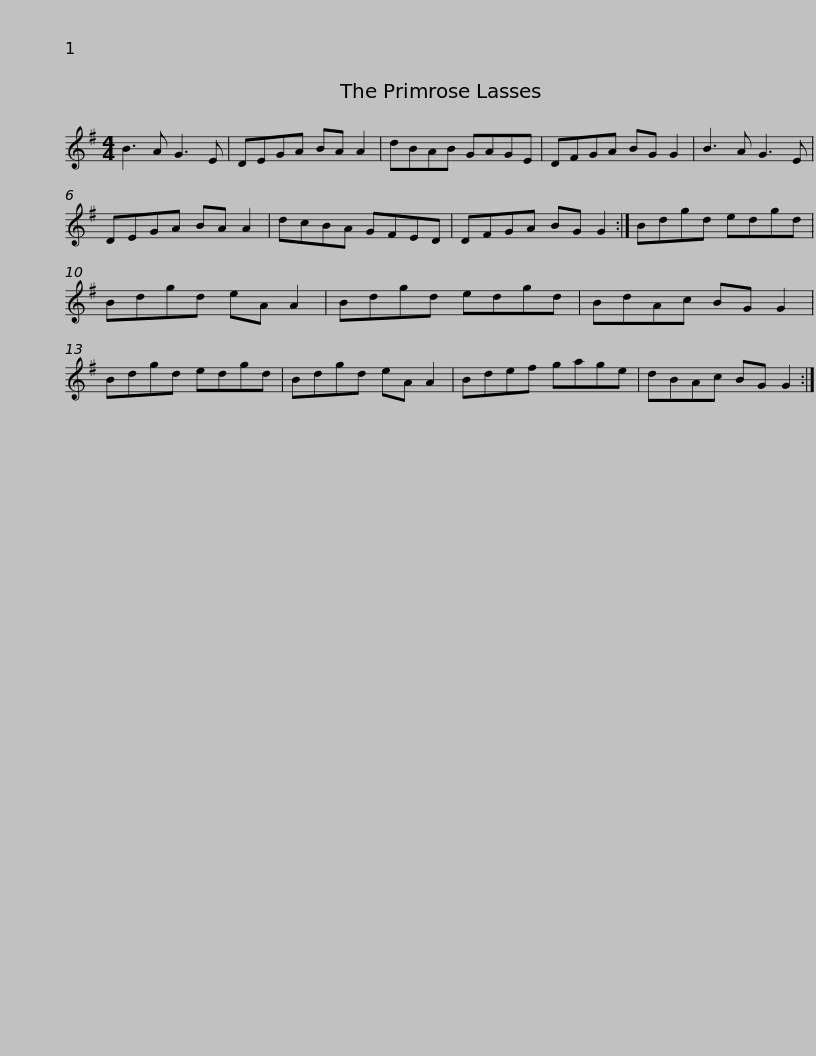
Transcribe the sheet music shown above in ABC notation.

X:1
L:1/8
M:4/4
I:linebreak $
K:G
V:1 treble
V:1
 B3 A G3 E | DEGA BA A2 | dBAB GAGE | DFGA BG G2 | B3 A G3 E | %5
 DEGA BA A2 |$ dcBA GFED | DFGA BG G2 :| Bdgd edgd | Bdgd eA A2 | %10
 Bdgd edgd | BdAc BG G2 |$ Bdgd edgd | Bdgd eA A2 | Bdef gage | %15
 dBAc BG G2 :| %16
